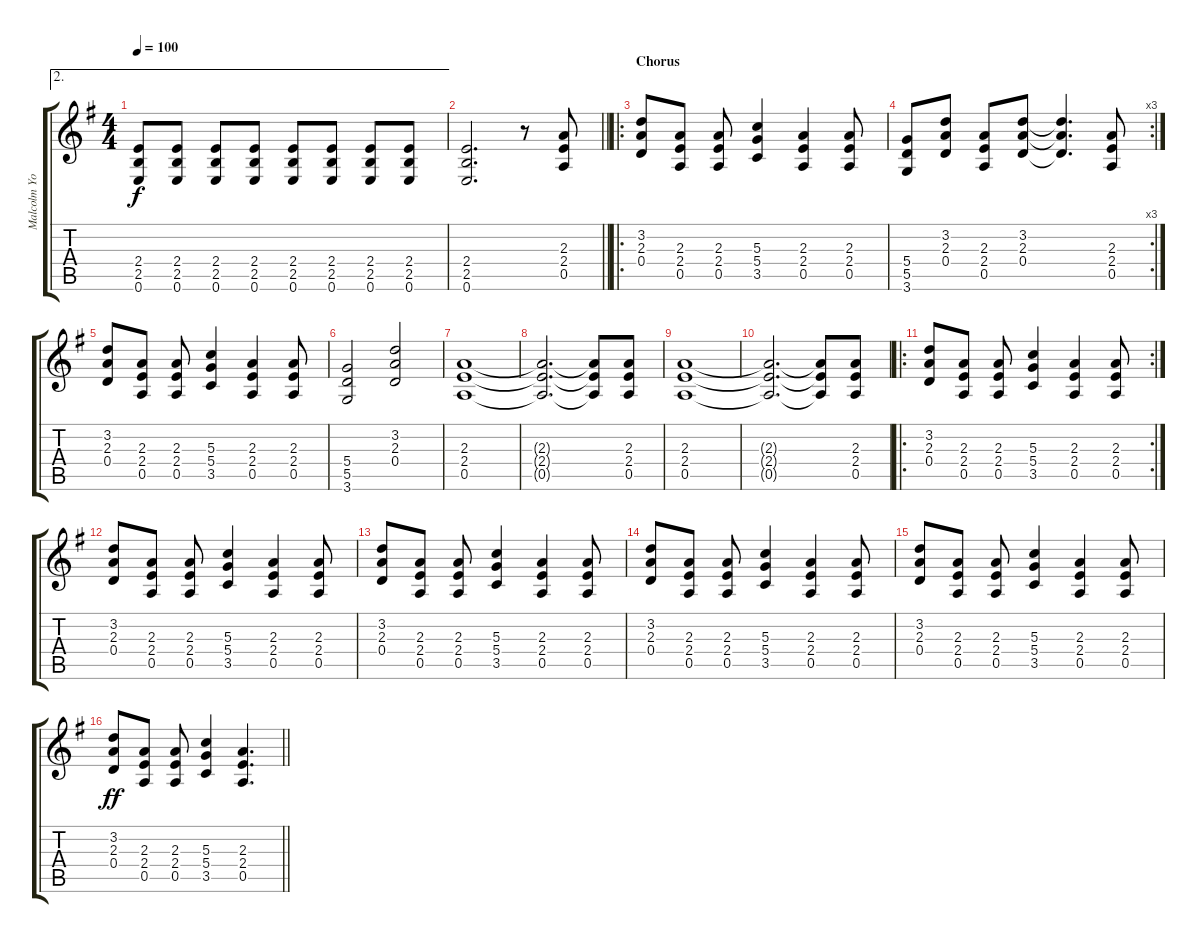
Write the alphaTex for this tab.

\track ("Malcolm Young - Rhythm" "Malcolm Yo") {instrument distortionguitar}
\staff {score tabs}
\tuning (E4 B3 G3 D3 A2 E2) {hide}
\ae 2
\ts (4 4)
\tempo 100
\clef g2
\ks g
(2.4 2.5 0.6).8{dy f} (2.4 2.5 0.6).8 (2.4 2.5 0.6).8 (2.4 2.5 0.6).8 (2.4 2.5 0.6).8 (2.4 2.5 0.6).8 (2.4 2.5 0.6).8 (2.4 2.5 0.6).8 |
\barLineRight lightlight
(2.4 2.5 0.6).2{d} r.8 (2.3 2.4 0.5).8 |
\ro
\section ("" "Chorus")
(3.2 2.3 0.4).8 (2.3 2.4 0.5).8 (2.3 2.4 0.5).8 (5.3 5.4 3.5).4 (2.3 2.4 0.5).4 (2.3 2.4 0.5).8 |
\rc 3
(5.4 5.5 3.6).8 (3.2 2.3 0.4).8 (2.3 2.4 0.5).8 (3.2 2.3 0.4).8 (3.2{t} 2.3{t} 0.4{t}).4{d} (2.3 2.4 0.5).8 |
(3.2 2.3 0.4).8 (2.3 2.4 0.5).8 (2.3 2.4 0.5).8 (5.3 5.4 3.5).4 (2.3 2.4 0.5).4 (2.3 2.4 0.5).8 |
(5.4 5.5 3.6).2 (3.2 2.3 0.4).2 |
(2.3 2.4 0.5).1 |
(2.3{t} 2.4{t} 0.5{t}).2{d} (2.3{t} 2.4{t} 0.5{t}).8 (2.3 2.4 0.5).8 |
(2.3 2.4 0.5).1 |
(2.3{t} 2.4{t} 0.5{t}).2{d} (2.3{t} 2.4{t} 0.5{t}).8 (2.3 2.4 0.5).8 |
\ro
\rc 2
(3.2 2.3 0.4).8 (2.3 2.4 0.5).8 (2.3 2.4 0.5).8 (5.3 5.4 3.5).4 (2.3 2.4 0.5).4 (2.3 2.4 0.5).8 |
(3.2 2.3 0.4).8 (2.3 2.4 0.5).8 (2.3 2.4 0.5).8 (5.3 5.4 3.5).4 (2.3 2.4 0.5).4 (2.3 2.4 0.5).8 |
(3.2 2.3 0.4).8 (2.3 2.4 0.5).8 (2.3 2.4 0.5).8 (5.3 5.4 3.5).4 (2.3 2.4 0.5).4 (2.3 2.4 0.5).8 |
(3.2 2.3 0.4).8 (2.3 2.4 0.5).8 (2.3 2.4 0.5).8 (5.3 5.4 3.5).4 (2.3 2.4 0.5).4 (2.3 2.4 0.5).8 |
(3.2 2.3 0.4).8 (2.3 2.4 0.5).8 (2.3 2.4 0.5).8 (5.3 5.4 3.5).4 (2.3 2.4 0.5).4 (2.3 2.4 0.5).8 |
\barLineRight lightlight
(3.2 2.3 0.4).8{dy ff} (2.3 2.4 0.5).8 (2.3 2.4 0.5).8 (5.3 5.4 3.5).4 (2.3 2.4 0.5).4{d}
